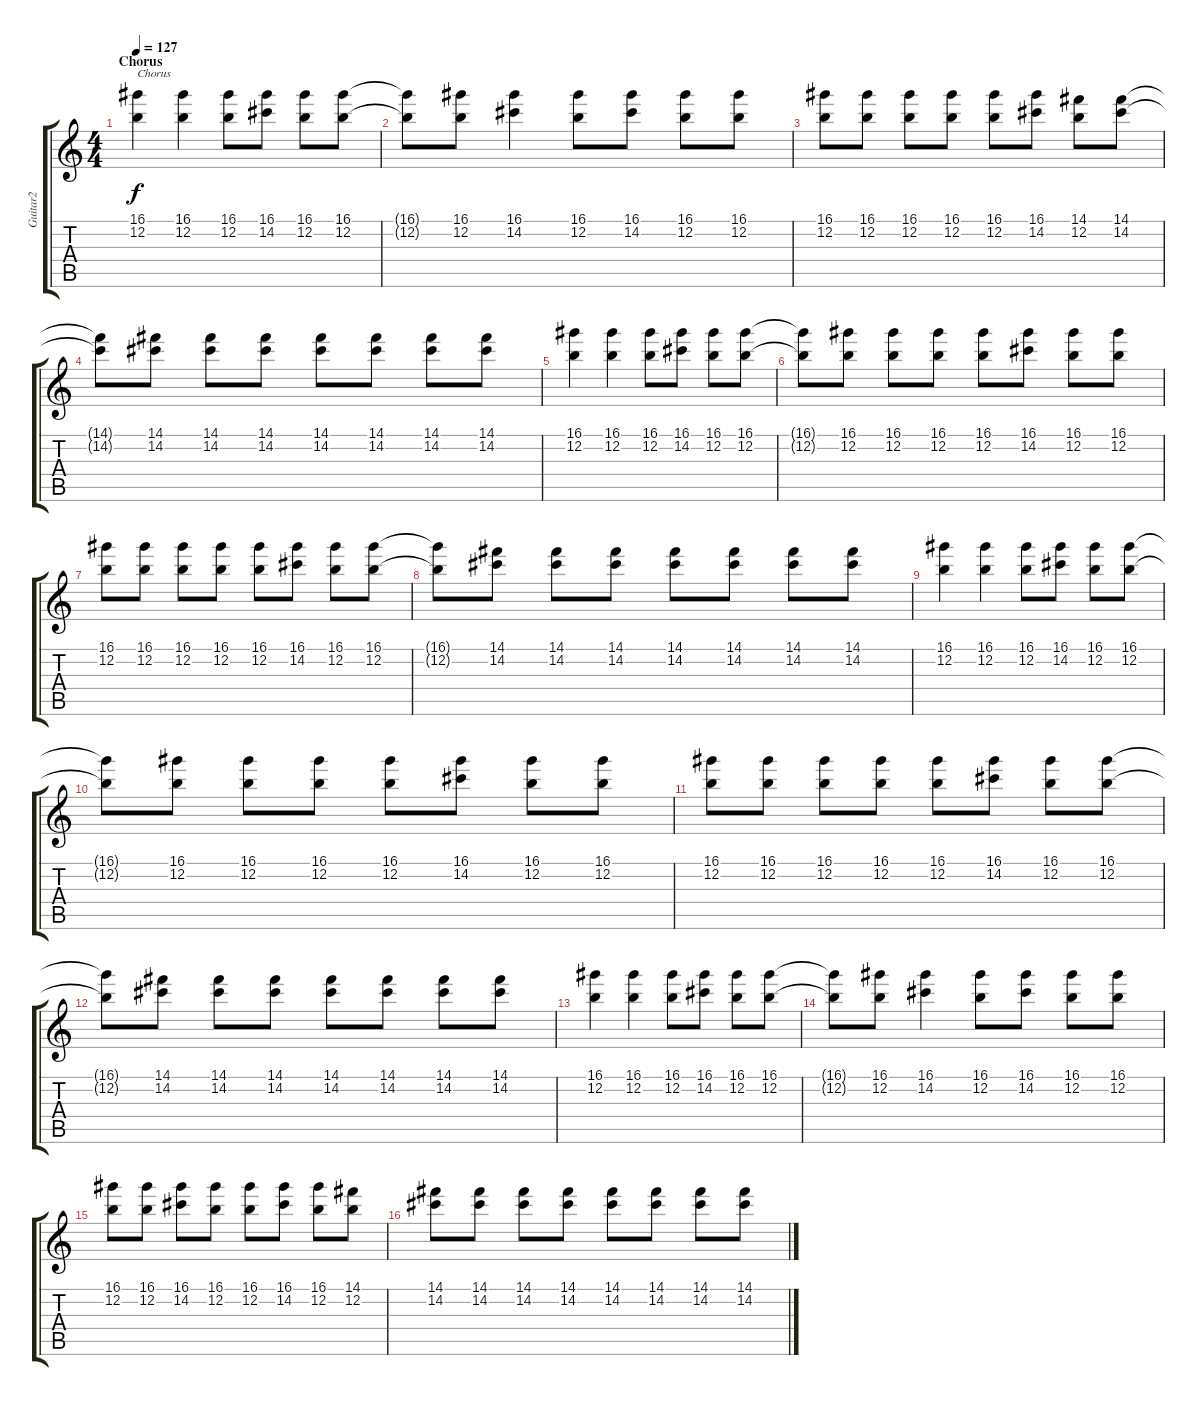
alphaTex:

\track ("Guitar2" "Guitar2") {instrument distortionguitar}
\staff {score tabs}
\tuning (E4 B3 G3 D3 A2 E2) {hide}
\ts (4 4)
\section ("" "Chorus")
\tempo 127
\clef g2
\ks c
(16.1 12.2).4{txt "Chorus" dy f} (16.1 12.2).4 (16.1 12.2).8 (16.1 14.2).8 (16.1 12.2).8 (16.1 12.2).8 |
(16.1{t} 12.2{t}).8 (16.1 12.2).8 (16.1 14.2).4 (16.1 12.2).8 (16.1 14.2).8 (16.1 12.2).8 (16.1 12.2).8 |
(16.1 12.2).8 (16.1 12.2).8 (16.1 12.2).8 (16.1 12.2).8 (16.1 12.2).8 (16.1 14.2).8 (14.1 12.2).8 (14.1 14.2).8 |
(14.1{t} 14.2{t}).8 (14.1 14.2).8 (14.1 14.2).8 (14.1 14.2).8 (14.1 14.2).8 (14.1 14.2).8 (14.1 14.2).8 (14.1 14.2).8 |
(16.1 12.2).4 (16.1 12.2).4 (16.1 12.2).8 (16.1 14.2).8 (16.1 12.2).8 (16.1 12.2).8 |
(16.1{t} 12.2{t}).8 (16.1 12.2).8 (16.1 12.2).8 (16.1 12.2).8 (16.1 12.2).8 (16.1 14.2).8 (16.1 12.2).8 (16.1 12.2).8 |
(16.1 12.2).8 (16.1 12.2).8 (16.1 12.2).8 (16.1 12.2).8 (16.1 12.2).8 (16.1 14.2).8 (16.1 12.2).8 (16.1 12.2).8 |
(16.1{t} 12.2{t}).8 (14.1 14.2).8 (14.1 14.2).8 (14.1 14.2).8 (14.1 14.2).8 (14.1 14.2).8 (14.1 14.2).8 (14.1 14.2).8 |
(16.1 12.2).4 (16.1 12.2).4 (16.1 12.2).8 (16.1 14.2).8 (16.1 12.2).8 (16.1 12.2).8 |
(16.1{t} 12.2{t}).8 (16.1 12.2).8 (16.1 12.2).8 (16.1 12.2).8 (16.1 12.2).8 (16.1 14.2).8 (16.1 12.2).8 (16.1 12.2).8 |
(16.1 12.2).8 (16.1 12.2).8 (16.1 12.2).8 (16.1 12.2).8 (16.1 12.2).8 (16.1 14.2).8 (16.1 12.2).8 (16.1 12.2).8 |
(16.1{t} 12.2{t}).8 (14.1 14.2).8 (14.1 14.2).8 (14.1 14.2).8 (14.1 14.2).8 (14.1 14.2).8 (14.1 14.2).8 (14.1 14.2).8 |
(16.1 12.2).4 (16.1 12.2).4 (16.1 12.2).8 (16.1 14.2).8 (16.1 12.2).8 (16.1 12.2).8 |
(16.1{t} 12.2{t}).8 (16.1 12.2).8 (16.1 14.2).4 (16.1 12.2).8 (16.1 14.2).8 (16.1 12.2).8 (16.1 12.2).8 |
(16.1 12.2).8 (16.1 12.2).8 (16.1 14.2).8 (16.1 12.2).8 (16.1 12.2).8 (16.1 14.2).8 (16.1 12.2).8 (14.1 12.2).8 |
(14.1 14.2).8 (14.1 14.2).8 (14.1 14.2).8 (14.1 14.2).8 (14.1 14.2).8 (14.1 14.2).8 (14.1 14.2).8 (14.1 14.2).8
